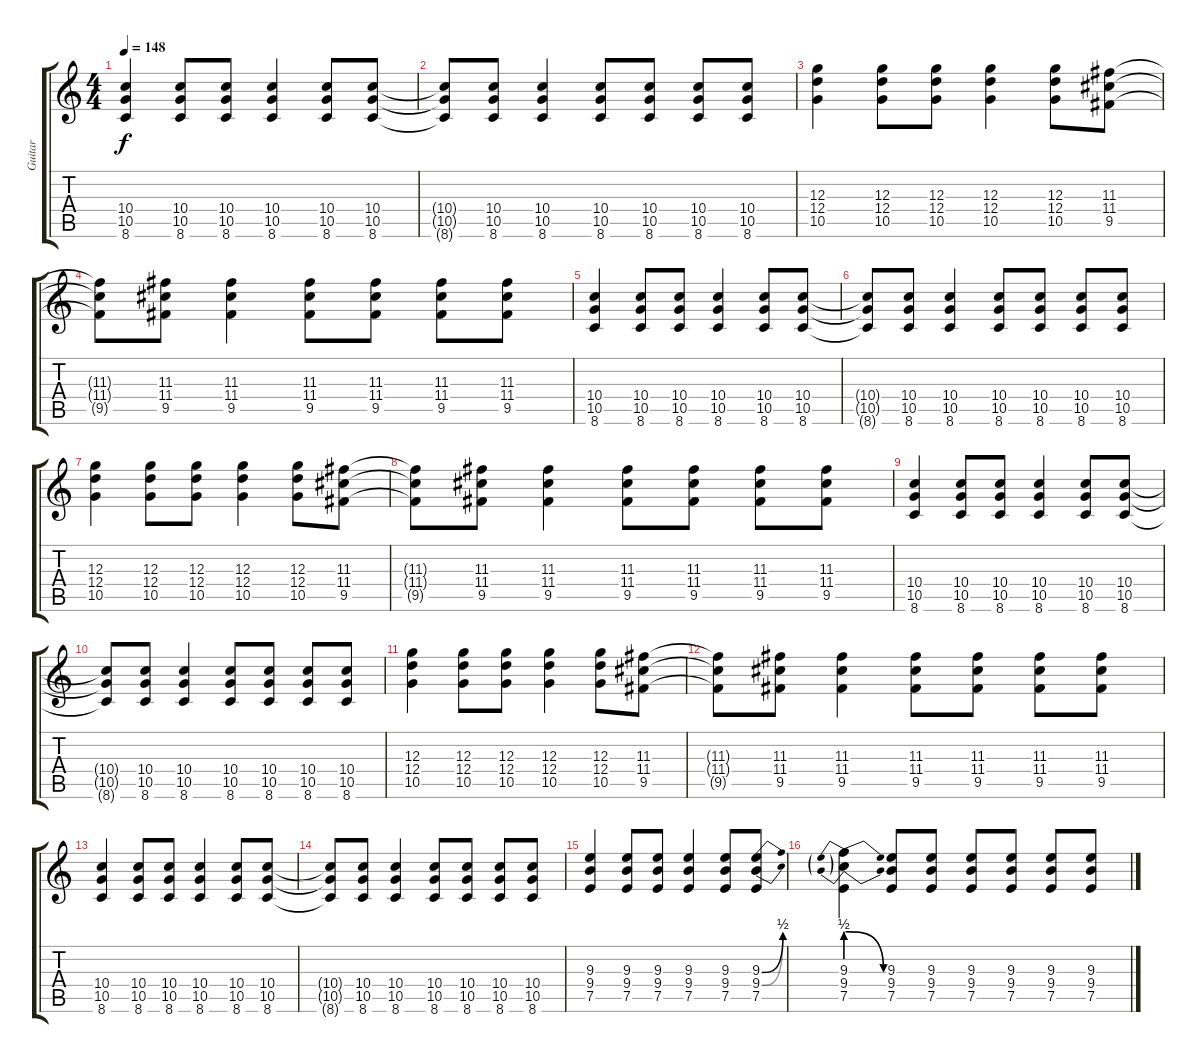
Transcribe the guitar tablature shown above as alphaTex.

\track ("Guitar" "Guitar") {instrument distortionguitar}
\staff {score tabs}
\tuning (E4 B3 G3 D3 A2 E2) {hide}
\ts (4 4)
\tempo 148
\clef g2
\ks c
(10.4 10.5 8.6).4{dy f} (10.4 10.5 8.6).8 (10.4 10.5 8.6).8 (10.4 10.5 8.6).4 (10.4 10.5 8.6).8 (10.4 10.5 8.6).8 |
(10.4{t} 10.5{t} 8.6{t}).8 (10.4 10.5 8.6).8 (10.4 10.5 8.6).4 (10.4 10.5 8.6).8 (10.4 10.5 8.6).8 (10.4 10.5 8.6).8 (10.4 10.5 8.6).8 |
(12.3 12.4 10.5).4 (12.3 12.4 10.5).8 (12.3 12.4 10.5).8 (12.3 12.4 10.5).4 (12.3 12.4 10.5).8 (11.3 11.4 9.5).8 |
(11.3{t} 11.4{t} 9.5{t}).8 (11.3 11.4 9.5).8 (11.3 11.4 9.5).4 (11.3 11.4 9.5).8 (11.3 11.4 9.5).8 (11.3 11.4 9.5).8 (11.3 11.4 9.5).8 |
(10.4 10.5 8.6).4 (10.4 10.5 8.6).8 (10.4 10.5 8.6).8 (10.4 10.5 8.6).4 (10.4 10.5 8.6).8 (10.4 10.5 8.6).8 |
(10.4{t} 10.5{t} 8.6{t}).8 (10.4 10.5 8.6).8 (10.4 10.5 8.6).4 (10.4 10.5 8.6).8 (10.4 10.5 8.6).8 (10.4 10.5 8.6).8 (10.4 10.5 8.6).8 |
(12.3 12.4 10.5).4 (12.3 12.4 10.5).8 (12.3 12.4 10.5).8 (12.3 12.4 10.5).4 (12.3 12.4 10.5).8 (11.3 11.4 9.5).8 |
(11.3{t} 11.4{t} 9.5{t}).8 (11.3 11.4 9.5).8 (11.3 11.4 9.5).4 (11.3 11.4 9.5).8 (11.3 11.4 9.5).8 (11.3 11.4 9.5).8 (11.3 11.4 9.5).8 |
(10.4 10.5 8.6).4 (10.4 10.5 8.6).8 (10.4 10.5 8.6).8 (10.4 10.5 8.6).4 (10.4 10.5 8.6).8 (10.4 10.5 8.6).8 |
(10.4{t} 10.5{t} 8.6{t}).8 (10.4 10.5 8.6).8 (10.4 10.5 8.6).4 (10.4 10.5 8.6).8 (10.4 10.5 8.6).8 (10.4 10.5 8.6).8 (10.4 10.5 8.6).8 |
(12.3 12.4 10.5).4 (12.3 12.4 10.5).8 (12.3 12.4 10.5).8 (12.3 12.4 10.5).4 (12.3 12.4 10.5).8 (11.3 11.4 9.5).8 |
(11.3{t} 11.4{t} 9.5{t}).8 (11.3 11.4 9.5).8 (11.3 11.4 9.5).4 (11.3 11.4 9.5).8 (11.3 11.4 9.5).8 (11.3 11.4 9.5).8 (11.3 11.4 9.5).8 |
(10.4 10.5 8.6).4 (10.4 10.5 8.6).8 (10.4 10.5 8.6).8 (10.4 10.5 8.6).4 (10.4 10.5 8.6).8 (10.4 10.5 8.6).8 |
(10.4{t} 10.5{t} 8.6{t}).8 (10.4 10.5 8.6).8 (10.4 10.5 8.6).4 (10.4 10.5 8.6).8 (10.4 10.5 8.6).8 (10.4 10.5 8.6).8 (10.4 10.5 8.6).8 |
(9.3 9.4 7.5).4 (9.3 9.4 7.5).8 (9.3 9.4 7.5).8 (9.3 9.4 7.5).4 (9.3 9.4 7.5).8 (9.3{be (bend 0 0 60 2)} 9.4{be (bend 0 0 60 2)} 7.5).8 |
(9.3{be (prebendrelease 0 2 60 0)} 9.4{be (prebendrelease 0 2 60 0)} 7.5).4 (9.3 9.4 7.5).8 (9.3 9.4 7.5).8 (9.3 9.4 7.5).8 (9.3 9.4 7.5).8 (9.3 9.4 7.5).8 (9.3 9.4 7.5).8
